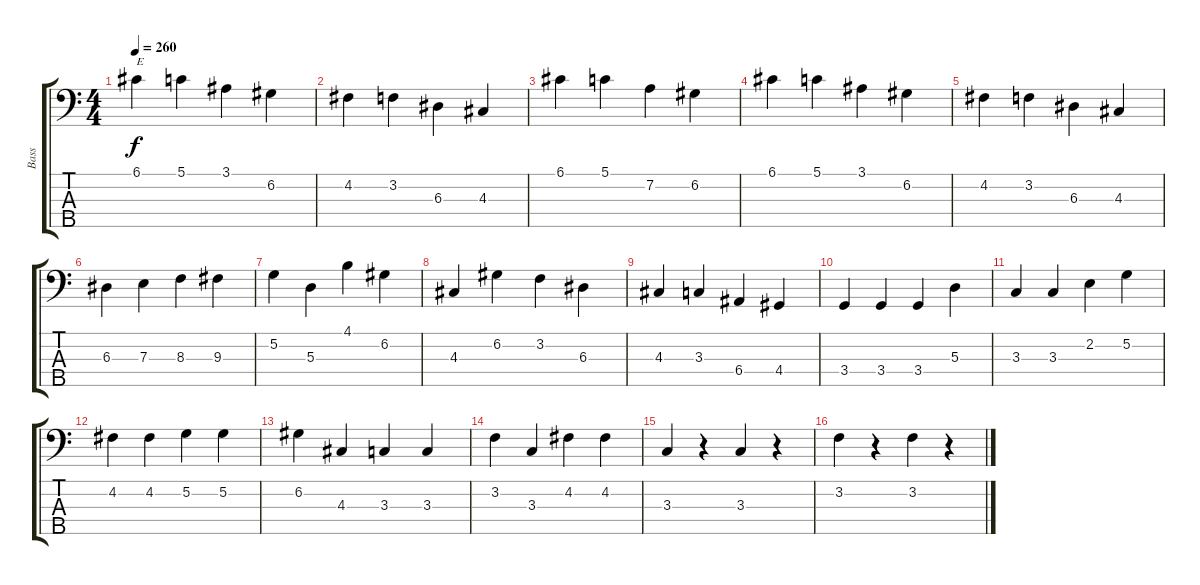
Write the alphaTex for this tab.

\track ("Bass" "Bass") {instrument acousticbass}
\staff {score tabs}
\tuning (G2 D2 A1 E1 B0) {hide}
\ts (4 4)
\tempo 260
\clef f4
\ks c
6.1.4{txt "E" dy f} 5.1.4 3.1.4 6.2.4 |
4.2.4 3.2.4 6.3.4 4.3.4 |
6.1.4 5.1.4 7.2.4 6.2.4 |
6.1.4 5.1.4 3.1.4 6.2.4 |
4.2.4 3.2.4 6.3.4 4.3.4 |
6.3.4 7.3.4 8.3.4 9.3.4 |
5.2.4 5.3.4 4.1.4 6.2.4 |
4.3.4 6.2.4 3.2.4 6.3.4 |
4.3.4 3.3.4 6.4.4 4.4.4 |
3.4.4 3.4.4 3.4.4 5.3.4 |
3.3.4 3.3.4 2.2.4 5.2.4 |
4.2.4 4.2.4 5.2.4 5.2.4 |
6.2.4 4.3.4 3.3.4 3.3.4 |
3.2.4 3.3.4 4.2.4 4.2.4 |
3.3.4 r.4 3.3.4 r.4 |
3.2.4 r.4 3.2.4 r.4
